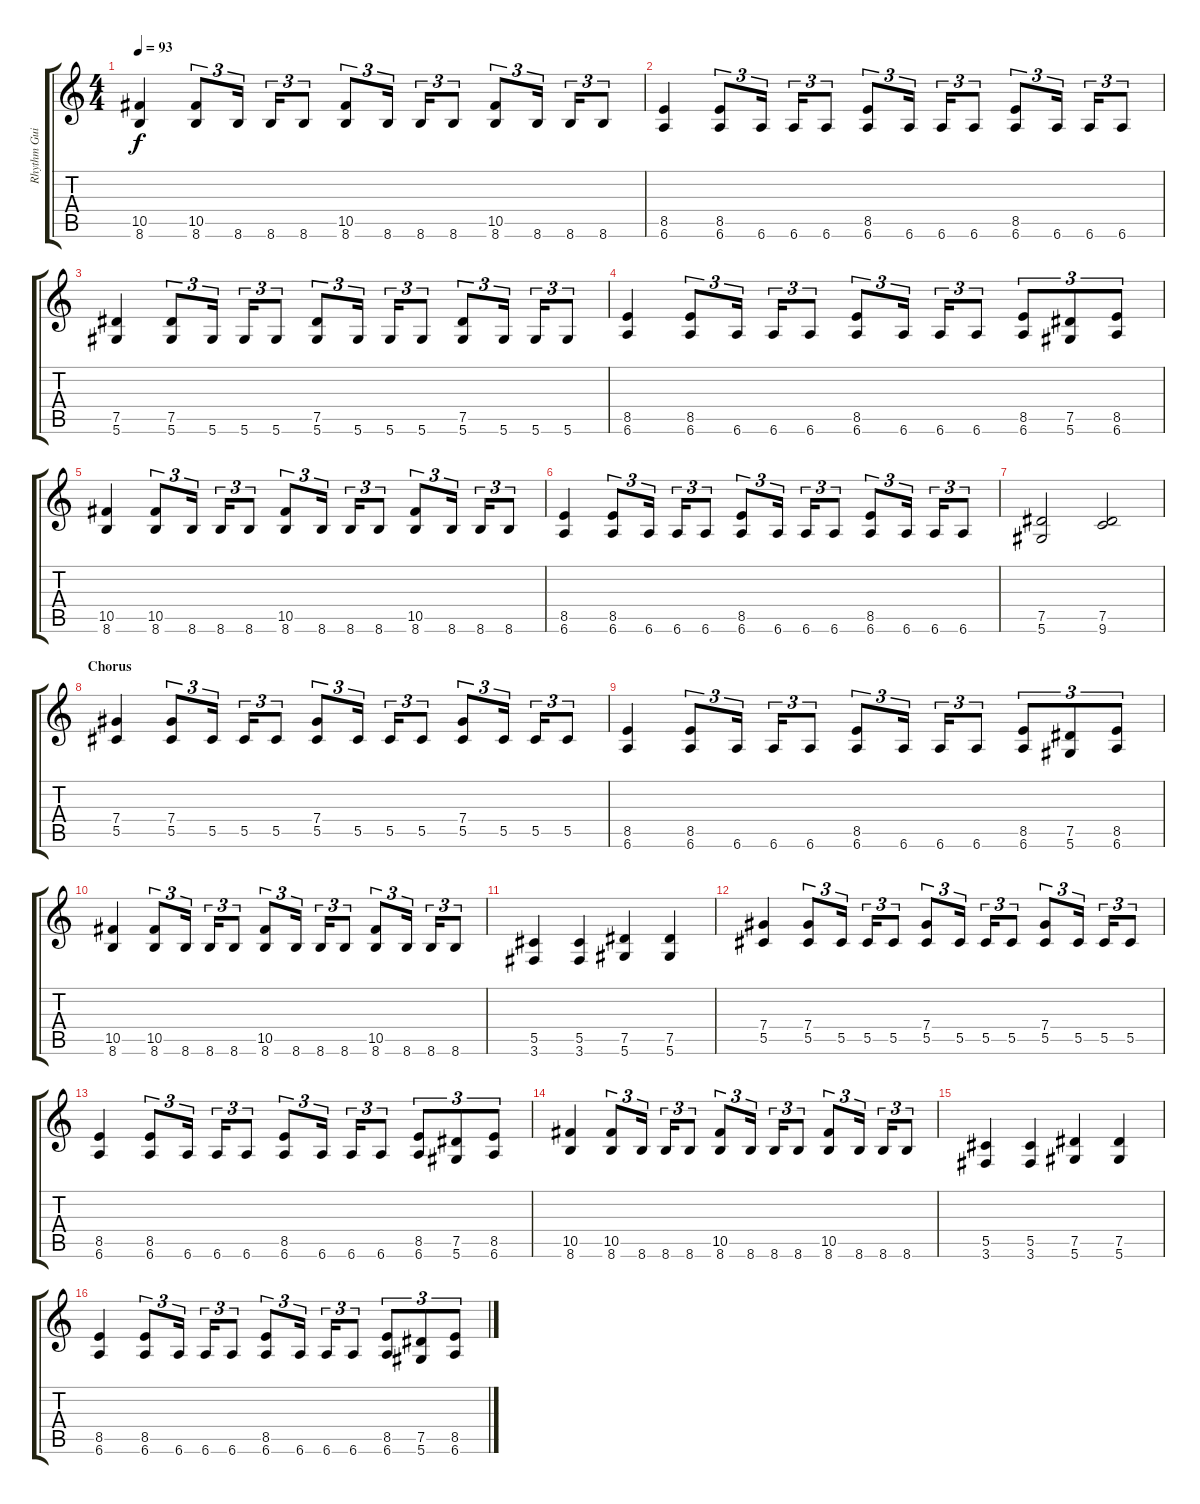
\track ("Rhythm Guitar" "Rhythm Gui") {instrument distortionguitar}
\staff {score tabs}
\tuning (Eb4 Bb3 Gb3 Db3 Ab2 Eb2) {hide}
\ts (4 4)
\tempo 93
\clef g2
\ks c
(10.5 8.6).4{dy f} (10.5 8.6).8{tu (3 2)} 8.6.16{tu (3 2)} 8.6.16{tu (3 2)} 8.6.8{tu (3 2)} (10.5 8.6).8{tu (3 2)} 8.6.16{tu (3 2)} 8.6.16{tu (3 2)} 8.6.8{tu (3 2)} (10.5 8.6).8{tu (3 2)} 8.6.16{tu (3 2)} 8.6.16{tu (3 2)} 8.6.8{tu (3 2)} |
(8.5 6.6).4 (8.5 6.6).8{tu (3 2)} 6.6.16{tu (3 2)} 6.6.16{tu (3 2)} 6.6.8{tu (3 2)} (8.5 6.6).8{tu (3 2)} 6.6.16{tu (3 2)} 6.6.16{tu (3 2)} 6.6.8{tu (3 2)} (8.5 6.6).8{tu (3 2)} 6.6.16{tu (3 2)} 6.6.16{tu (3 2)} 6.6.8{tu (3 2)} |
(7.5 5.6).4 (7.5 5.6).8{tu (3 2)} 5.6.16{tu (3 2)} 5.6.16{tu (3 2)} 5.6.8{tu (3 2)} (7.5 5.6).8{tu (3 2)} 5.6.16{tu (3 2)} 5.6.16{tu (3 2)} 5.6.8{tu (3 2)} (7.5 5.6).8{tu (3 2)} 5.6.16{tu (3 2)} 5.6.16{tu (3 2)} 5.6.8{tu (3 2)} |
(8.5 6.6).4 (8.5 6.6).8{tu (3 2)} 6.6.16{tu (3 2)} 6.6.16{tu (3 2)} 6.6.8{tu (3 2)} (8.5 6.6).8{tu (3 2)} 6.6.16{tu (3 2)} 6.6.16{tu (3 2)} 6.6.8{tu (3 2)} (8.5 6.6).8{tu (3 2)} (7.5 5.6).8{tu (3 2)} (8.5 6.6).8{tu (3 2)} |
(10.5 8.6).4 (10.5 8.6).8{tu (3 2)} 8.6.16{tu (3 2)} 8.6.16{tu (3 2)} 8.6.8{tu (3 2)} (10.5 8.6).8{tu (3 2)} 8.6.16{tu (3 2)} 8.6.16{tu (3 2)} 8.6.8{tu (3 2)} (10.5 8.6).8{tu (3 2)} 8.6.16{tu (3 2)} 8.6.16{tu (3 2)} 8.6.8{tu (3 2)} |
(8.5 6.6).4 (8.5 6.6).8{tu (3 2)} 6.6.16{tu (3 2)} 6.6.16{tu (3 2)} 6.6.8{tu (3 2)} (8.5 6.6).8{tu (3 2)} 6.6.16{tu (3 2)} 6.6.16{tu (3 2)} 6.6.8{tu (3 2)} (8.5 6.6).8{tu (3 2)} 6.6.16{tu (3 2)} 6.6.16{tu (3 2)} 6.6.8{tu (3 2)} |
(7.5 5.6).2 (7.5 9.6).2 |
\section ("" "Chorus")
(7.4 5.5).4 (7.4 5.5).8{tu (3 2)} 5.5.16{tu (3 2)} 5.5.16{tu (3 2)} 5.5.8{tu (3 2)} (7.4 5.5).8{tu (3 2)} 5.5.16{tu (3 2)} 5.5.16{tu (3 2)} 5.5.8{tu (3 2)} (7.4 5.5).8{tu (3 2)} 5.5.16{tu (3 2)} 5.5.16{tu (3 2)} 5.5.8{tu (3 2)} |
(8.5 6.6).4 (8.5 6.6).8{tu (3 2)} 6.6.16{tu (3 2)} 6.6.16{tu (3 2)} 6.6.8{tu (3 2)} (8.5 6.6).8{tu (3 2)} 6.6.16{tu (3 2)} 6.6.16{tu (3 2)} 6.6.8{tu (3 2)} (8.5 6.6).8{tu (3 2)} (7.5 5.6).8{tu (3 2)} (8.5 6.6).8{tu (3 2)} |
(10.5 8.6).4 (10.5 8.6).8{tu (3 2)} 8.6.16{tu (3 2)} 8.6.16{tu (3 2)} 8.6.8{tu (3 2)} (10.5 8.6).8{tu (3 2)} 8.6.16{tu (3 2)} 8.6.16{tu (3 2)} 8.6.8{tu (3 2)} (10.5 8.6).8{tu (3 2)} 8.6.16{tu (3 2)} 8.6.16{tu (3 2)} 8.6.8{tu (3 2)} |
(5.5 3.6).4 (5.5 3.6).4 (7.5 5.6).4 (7.5 5.6).4 |
(7.4 5.5).4 (7.4 5.5).8{tu (3 2)} 5.5.16{tu (3 2)} 5.5.16{tu (3 2)} 5.5.8{tu (3 2)} (7.4 5.5).8{tu (3 2)} 5.5.16{tu (3 2)} 5.5.16{tu (3 2)} 5.5.8{tu (3 2)} (7.4 5.5).8{tu (3 2)} 5.5.16{tu (3 2)} 5.5.16{tu (3 2)} 5.5.8{tu (3 2)} |
(8.5 6.6).4 (8.5 6.6).8{tu (3 2)} 6.6.16{tu (3 2)} 6.6.16{tu (3 2)} 6.6.8{tu (3 2)} (8.5 6.6).8{tu (3 2)} 6.6.16{tu (3 2)} 6.6.16{tu (3 2)} 6.6.8{tu (3 2)} (8.5 6.6).8{tu (3 2)} (7.5 5.6).8{tu (3 2)} (8.5 6.6).8{tu (3 2)} |
(10.5 8.6).4 (10.5 8.6).8{tu (3 2)} 8.6.16{tu (3 2)} 8.6.16{tu (3 2)} 8.6.8{tu (3 2)} (10.5 8.6).8{tu (3 2)} 8.6.16{tu (3 2)} 8.6.16{tu (3 2)} 8.6.8{tu (3 2)} (10.5 8.6).8{tu (3 2)} 8.6.16{tu (3 2)} 8.6.16{tu (3 2)} 8.6.8{tu (3 2)} |
(5.5 3.6).4 (5.5 3.6).4 (7.5 5.6).4 (7.5 5.6).4 |
(8.5 6.6).4 (8.5 6.6).8{tu (3 2)} 6.6.16{tu (3 2)} 6.6.16{tu (3 2)} 6.6.8{tu (3 2)} (8.5 6.6).8{tu (3 2)} 6.6.16{tu (3 2)} 6.6.16{tu (3 2)} 6.6.8{tu (3 2)} (8.5 6.6).8{tu (3 2)} (7.5 5.6).8{tu (3 2)} (8.5 6.6).8{tu (3 2)}
